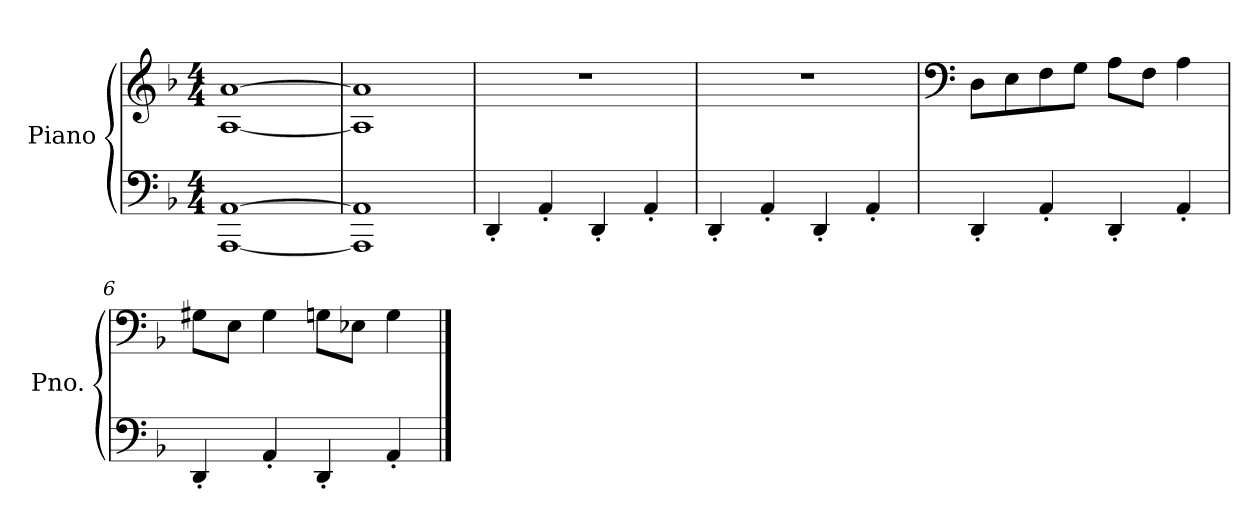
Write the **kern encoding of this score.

**kern	**kern
*part1	*part1
*staff2	*staff1
*I"Piano	*
*I'Pno.	*
*clefF4	*clefG2
*k[b-]	*k[b-]
*M4/4	*M4/4
*MM80	*MM80
=1	=1
[1AAA [1AA	[1A [1a
=2	=2
1AAA] 1AA]	1A] 1a]
=3	=3
4DD'/	1r
4AA'/	.
4DD'/	.
4AA'/	.
=4	=4
4DD'/	1r
4AA'/	.
4DD'/	.
4AA'/	.
!!LO:LB:g=z
=5	=5
*	*clefF4
4DD'/	8D\L
.	8E\
4AA'/	8F\
.	8G\J
4DD'/	8A\L
.	8F\J
4AA'/	4A\
=6	=6
4DD'/	8G#X\L
.	8E\J
4AA'/	4G#\
4DD'/	8Gn\L
.	8E-X\J
4AA'/	4G\
==	==
*-	*-
